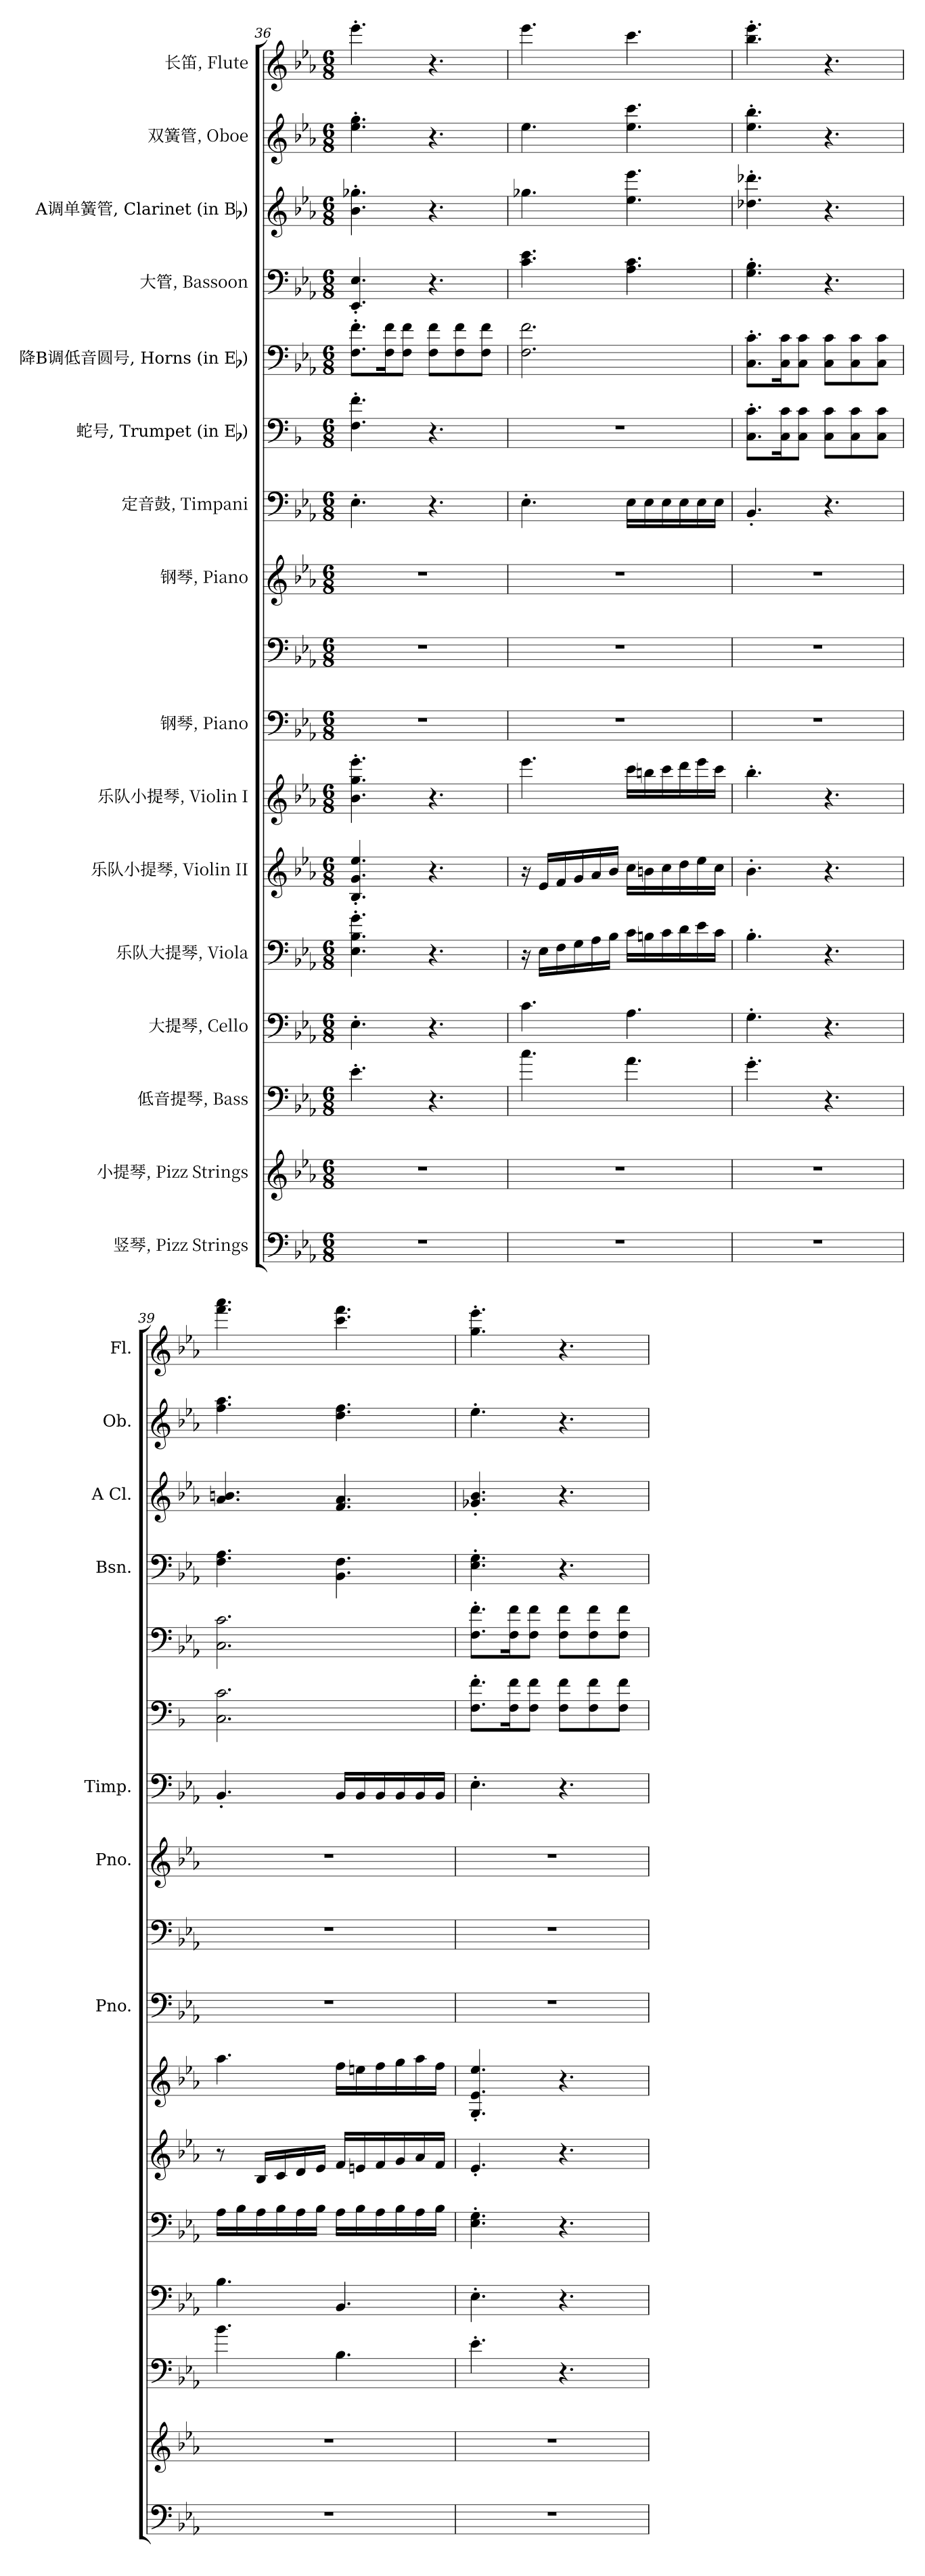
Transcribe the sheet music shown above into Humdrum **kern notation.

**kern	**kern	**kern	**kern	**kern	**kern	**kern	**kern	**kern	**kern	**kern	**kern	**kern	**kern	**kern	**kern	**kern
*part16	*part15	*part14	*part13	*part12	*part11	*part10	*part9	*part9	*part8	*part7	*part6	*part5	*part4	*part3	*part2	*part1
*staff17	*staff16	*staff15	*staff14	*staff13	*staff12	*staff11	*staff10	*staff9	*staff8	*staff7	*staff6	*staff5	*staff4	*staff3	*staff2	*staff1
*I"竖琴, Pizz Strings	*I"小提琴, Pizz Strings	*I"低音提琴, Bass	*I"大提琴, Cello	*I"乐队大提琴, Viola	*I"乐队小提琴, Violin II	*I"乐队小提琴, Violin I	*I"钢琴, Piano	*	*I"钢琴, Piano	*I"定音鼓, Timpani	*I"蛇号, Trumpet (in Eb)	*I"降B调低音圆号, Horns (in Eb)	*I"大管, Bassoon	*I"A调单簧管, Clarinet (in Bb)	*I"双簧管, Oboe	*I"长笛, Flute
*	*	*	*	*	*	*	*I'Pno.	*	*I'Pno.	*I'Timp.	*	*	*I'Bsn.	*I'A Cl.	*I'Ob.	*I'Fl.
!!LO:PB:g=z
*clefF4	*clefG2	*clefF4	*clefF4	*clefF4	*clefG2	*clefG2	*clefF4	*clefF4	*clefG2	*clefF4	*clefF4	*clefF4	*clefF4	*clefG2	*clefG2	*clefG2
*	*	*ITrd7c12	*	*	*	*	*	*	*	*	*ITrd1c2	*ITrd1c2	*	*ITrd2c3	*	*
*k[b-e-a-]	*k[b-e-a-]	*k[b-e-a-]	*k[b-e-a-]	*k[b-e-a-]	*k[b-e-a-]	*k[b-e-a-]	*k[b-e-a-]	*k[b-e-a-]	*k[b-e-a-]	*k[b-e-a-]	*k[b-e-a-]	*k[b-e-a-d-g-]	*k[b-e-a-]	*k[]	*k[b-e-a-]	*k[b-e-a-]
*M6/8	*M6/8	*M6/8	*M6/8	*M6/8	*M6/8	*M6/8	*M6/8	*M6/8	*M6/8	*M6/8	*M6/8	*M6/8	*M6/8	*M6/8	*M6/8	*M6/8
=36	=36	=36	=36	=36	=36	=36	=36	=36	=36	=36	=36	=36	=36	=36	=36	=36
2.r	2.r	4.E-'\	4.E-'\	4.E-\' 4.B-\' 4.g\'	4.B-/' 4.g/' 4.ee-/'	4.b-\' 4.gg\' 4.eee-\'	2.r	2.r	2.r	4.E-'\	4.E-\' 4.e-\'	8.E-\' 8.e-\'L	4.EE-/' 4.E-/'	4.g\' 4.ee-X\'	4.ee-\' 4.gg\'	4.eee-'\
.	.	.	.	.	.	.	.	.	.	.	.	16E-\ 16e-\K	.	.	.	.
.	.	.	.	.	.	.	.	.	.	.	.	8E-\ 8e-\J	.	.	.	.
.	.	4.r	4.r	4.r	4.r	4.r	.	.	.	4.r	4.r	8E-\ 8e-\L	4.r	4.r	4.r	4.r
.	.	.	.	.	.	.	.	.	.	.	.	8E-\ 8e-\	.	.	.	.
.	.	.	.	.	.	.	.	.	.	.	.	8E-\ 8e-\J	.	.	.	.
=37	=37	=37	=37	=37	=37	=37	=37	=37	=37	=37	=37	=37	=37	=37	=37	=37
2.r	2.r	4.c\	4.c\	16r	16r	4.eee-\	2.r	2.r	2.r	4.E-'\	2.r	2.E-\ 2.e-\	4.c\ 4.e-\	4.ee-X\	4.ee-\	4.eee-\
.	.	.	.	16E-\LL	16e-/LL	.	.	.	.	.	.	.	.	.	.	.
.	.	.	.	16F\	16f/	.	.	.	.	.	.	.	.	.	.	.
.	.	.	.	16G\	16g/	.	.	.	.	.	.	.	.	.	.	.
.	.	.	.	16A-\	16a-/	.	.	.	.	.	.	.	.	.	.	.
.	.	.	.	16B-\JJ	16b-/JJ	.	.	.	.	.	.	.	.	.	.	.
.	.	4.A-\	4.A-\	16c\LL	16cc\LL	16ccc\LL	.	.	.	16E-\LL	.	.	4.A-\ 4.c\	4.cc\ 4.ccc\	4.ee-\ 4.ccc\	4.ccc\
.	.	.	.	16Bn\	16bn\	16bbn\	.	.	.	16E-\	.	.	.	.	.	.
.	.	.	.	16c\	16cc\	16ccc\	.	.	.	16E-\	.	.	.	.	.	.
.	.	.	.	16d\	16dd\	16ddd\	.	.	.	16E-\	.	.	.	.	.	.
.	.	.	.	16e-\	16ee-\	16eee-\	.	.	.	16E-\	.	.	.	.	.	.
.	.	.	.	16c\JJ	16cc\JJ	16ccc\JJ	.	.	.	16E-\JJ	.	.	.	.	.	.
=38	=38	=38	=38	=38	=38	=38	=38	=38	=38	=38	=38	=38	=38	=38	=38	=38
2.r	2.r	4.G'\	4.G'\	4.B-'\	4.b-'\	4.bb-'\	2.r	2.r	2.r	4.BB-'/	8.BB-\' 8.B-\'L	8.BB-\' 8.B-\'L	4.G\' 4.B-\'	4.b-X\' 4.bb-X\'	4.ee-\' 4.bb-\'	4.bb-\' 4.eee-\'
.	.	.	.	.	.	.	.	.	.	.	16BB-\ 16B-\K	16BB-\ 16B-\K	.	.	.	.
.	.	.	.	.	.	.	.	.	.	.	8BB-\ 8B-\J	8BB-\ 8B-\J	.	.	.	.
.	.	4.r	4.r	4.r	4.r	4.r	.	.	.	4.r	8BB-\ 8B-\L	8BB-\ 8B-\L	4.r	4.r	4.r	4.r
.	.	.	.	.	.	.	.	.	.	.	8BB-\ 8B-\	8BB-\ 8B-\	.	.	.	.
.	.	.	.	.	.	.	.	.	.	.	8BB-\ 8B-\J	8BB-\ 8B-\J	.	.	.	.
!!LO:PB:g=z
=39	=39	=39	=39	=39	=39	=39	=39	=39	=39	=39	=39	=39	=39	=39	=39	=39
2.r	2.r	4.B-\	4.B-\	16A-\LL	8r	4.aa-\	2.r	2.r	2.r	4.BB-'/	2.BB-\ 2.B-\	2.BB-\ 2.B-\	4.F\ 4.A-\	4.f/ 4.g#X/	4.ff\ 4.aa-\	4.fff\ 4.aaa-\
.	.	.	.	16B-\	.	.	.	.	.	.	.	.	.	.	.	.
.	.	.	.	16A-\	16B-/LL	.	.	.	.	.	.	.	.	.	.	.
.	.	.	.	16B-\	16c/	.	.	.	.	.	.	.	.	.	.	.
.	.	.	.	16A-\	16d/	.	.	.	.	.	.	.	.	.	.	.
.	.	.	.	16B-\JJ	16e-/JJ	.	.	.	.	.	.	.	.	.	.	.
.	.	4.BB-\	4.BB-/	16A-\LL	16f/LL	16ff\LL	.	.	.	16BB-/LL	.	.	4.BB-\ 4.F\	4.d/ 4.f/	4.dd\ 4.ff\	4.ccc\ 4.fff\
.	.	.	.	16B-\	16en/	16een\	.	.	.	16BB-/	.	.	.	.	.	.
.	.	.	.	16A-\	16f/	16ff\	.	.	.	16BB-/	.	.	.	.	.	.
.	.	.	.	16B-\	16g/	16gg\	.	.	.	16BB-/	.	.	.	.	.	.
.	.	.	.	16A-\	16a-/	16aa-\	.	.	.	16BB-/	.	.	.	.	.	.
.	.	.	.	16B-\JJ	16f/JJ	16ff\JJ	.	.	.	16BB-/JJ	.	.	.	.	.	.
=40	=40	=40	=40	=40	=40	=40	=40	=40	=40	=40	=40	=40	=40	=40	=40	=40
2.r	2.r	4.E-'\	4.E-'\	4.E-\' 4.G\'	4.e-'/	4.G/' 4.e-/' 4.ee-/'	2.r	2.r	2.r	4.E-'\	8.E-\' 8.e-\'L	8.E-\' 8.e-\'L	4.E-\' 4.G\'	4.e-X/' 4.g/'	4.ee-'\	4.gg\' 4.eee-\'
.	.	.	.	.	.	.	.	.	.	.	16E-\ 16e-\K	16E-\ 16e-\K	.	.	.	.
.	.	.	.	.	.	.	.	.	.	.	8E-\ 8e-\J	8E-\ 8e-\J	.	.	.	.
.	.	4.r	4.r	4.r	4.r	4.r	.	.	.	4.r	8E-\ 8e-\L	8E-\ 8e-\L	4.r	4.r	4.r	4.r
.	.	.	.	.	.	.	.	.	.	.	8E-\ 8e-\	8E-\ 8e-\	.	.	.	.
.	.	.	.	.	.	.	.	.	.	.	8E-\ 8e-\J	8E-\ 8e-\J	.	.	.	.
=	=	=	=	=	=	=	=	=	=	=	=	=	=	=	=	=
*-	*-	*-	*-	*-	*-	*-	*-	*-	*-	*-	*-	*-	*-	*-	*-	*-
